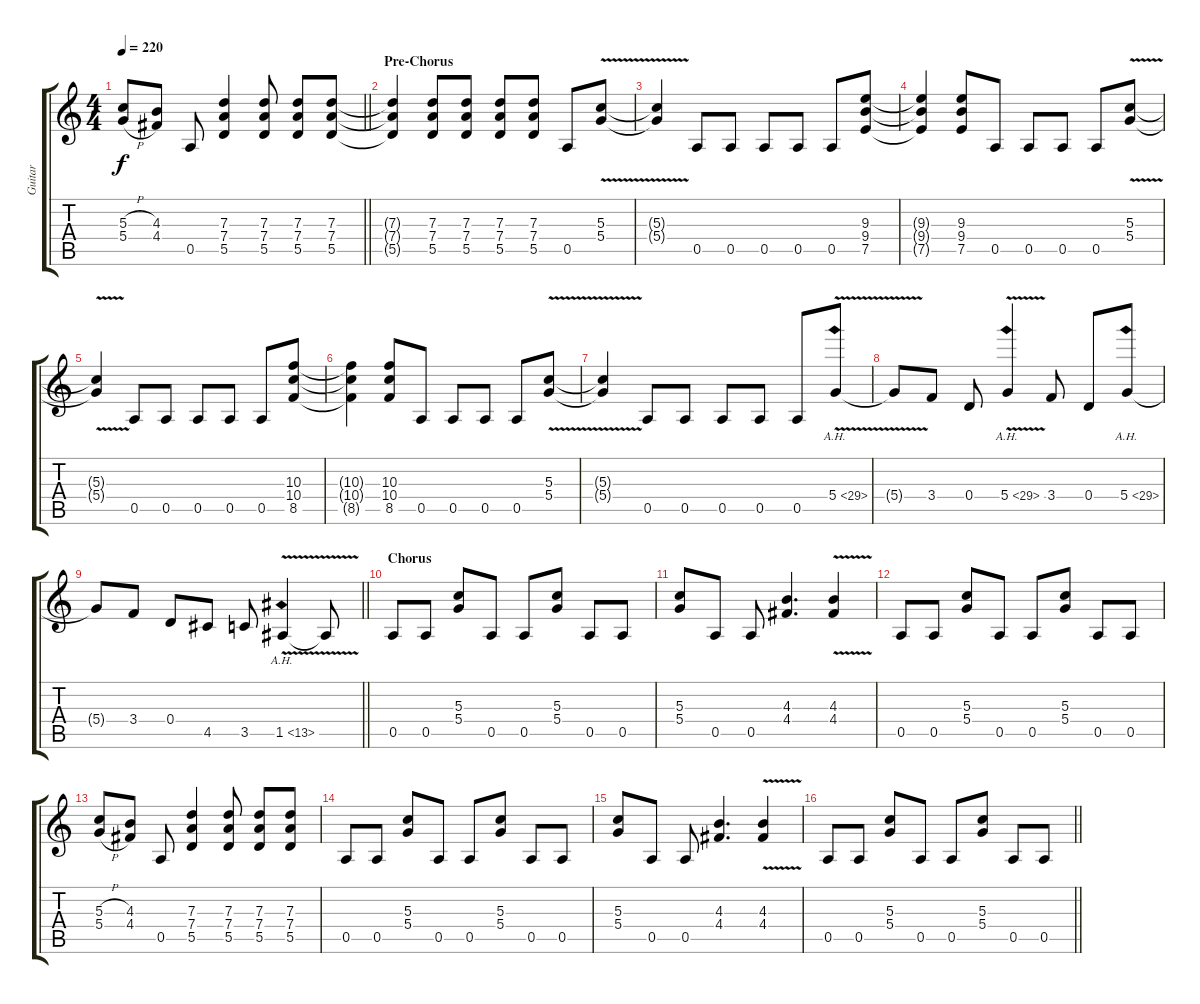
\track ("Guitar" "Guitar") {instrument distortionguitar}
\staff {score tabs}
\tuning (E4 B3 G3 D3 A2 E2) {hide}
\ts (4 4)
\tempo 220
\clef g2
\barLineRight lightlight
\ks c
(5.3{h} 5.4{h}).8{dy f} (4.3 4.4).8 0.5.8 (7.3 7.4 5.5).4 (7.3 7.4 5.5).8 (7.3 7.4 5.5).8 (7.3 7.4 5.5).8 |
\section ("" "Pre-Chorus")
(7.3{t} 7.4{t} 5.5{t}).4 (7.3 7.4 5.5).8 (7.3 7.4 5.5).8 (7.3 7.4 5.5).8 (7.3 7.4 5.5).8 0.5.8 (5.3{v} 5.4{v}).8 |
(5.3{t} 5.4{t}).4 0.5.8 0.5.8 0.5.8 0.5.8 0.5.8 (9.3 9.4 7.5).8 |
(9.3{t} 9.4{t} 7.5{t}).4 (9.3 9.4 7.5).8 0.5.8 0.5.8 0.5.8 0.5.8 (5.3{v} 5.4{v}).8 |
(5.3{t} 5.4{t}).4 0.5.8 0.5.8 0.5.8 0.5.8 0.5.8 (10.3 10.4 8.5).8 |
(10.3{t} 10.4{t} 8.5{t}).4 (10.3 10.4 8.5).8 0.5.8 0.5.8 0.5.8 0.5.8 (5.3{v} 5.4{v}).8 |
(5.3{t} 5.4{t}).4 0.5.8 0.5.8 0.5.8 0.5.8 0.5.8 5.4{ah 24 v}.8 |
5.4{t}.8 3.4.8 0.4.8 5.4{ah 24 v}.4 3.4.8 0.4.8 5.4{ah 24}.8 |
\barLineRight lightlight
5.4{t}.8 3.4.8 0.4.8 4.5.8 3.5.8 1.5{ah 12 v}.4 1.5{t}.8 |
\section ("" "Chorus")
0.5.8 0.5.8 (5.3 5.4).8 0.5.8 0.5.8 (5.3 5.4).8 0.5.8 0.5.8 |
(5.3 5.4).8 0.5.8 0.5.8 (4.3 4.4).4{d} (4.3{v} 4.4{v}).4 |
0.5.8 0.5.8 (5.3 5.4).8 0.5.8 0.5.8 (5.3 5.4).8 0.5.8 0.5.8 |
(5.3{h} 5.4{h}).8 (4.3 4.4).8 0.5.8 (7.3 7.4 5.5).4 (7.3 7.4 5.5).8 (7.3 7.4 5.5).8 (7.3 7.4 5.5).8 |
0.5.8 0.5.8 (5.3 5.4).8 0.5.8 0.5.8 (5.3 5.4).8 0.5.8 0.5.8 |
(5.3 5.4).8 0.5.8 0.5.8 (4.3 4.4).4{d} (4.3{v} 4.4{v}).4 |
\barLineRight lightlight
0.5.8 0.5.8 (5.3 5.4).8 0.5.8 0.5.8 (5.3 5.4).8 0.5.8 0.5.8
